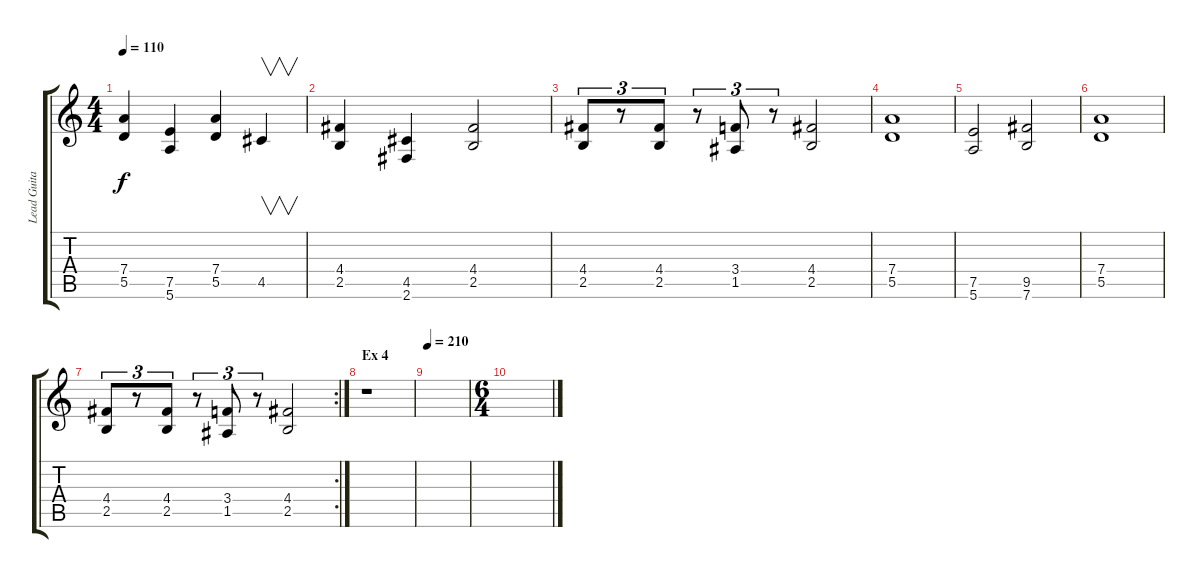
\track ("Lead Guitar(E)" "Lead Guita") {instrument distortionguitar}
\staff {score tabs}
\tuning (E4 B3 G3 D3 A2 E2) {hide}
\ts (4 4)
\tempo 110
\clef g2
\ks c
(7.4 5.5).4{dy f} (7.5 5.6).4 (7.4 5.5).4 4.5.4{v} |
(4.4 2.5).4 (4.5 2.6).4 (4.4 2.5).2 |
(4.4 2.5).8{tu (3 2)} r.8{tu (3 2)} (4.4 2.5).8{tu (3 2)} r.8{tu (3 2)} (3.4 1.5).8{tu (3 2)} r.8{tu (3 2)} (4.4 2.5).2 |
(7.4 5.5).1 |
(7.5 5.6).2 (9.5 7.6).2 |
(7.4 5.5).1 |
\rc 2
(4.4 2.5).8{tu (3 2)} r.8{tu (3 2)} (4.4 2.5).8{tu (3 2)} r.8{tu (3 2)} (3.4 1.5).8{tu (3 2)} r.8{tu (3 2)} (4.4 2.5).2 |
\section ("" "Ex 4")
r.1 |
\tempo 210
|
\ts (6 4)
